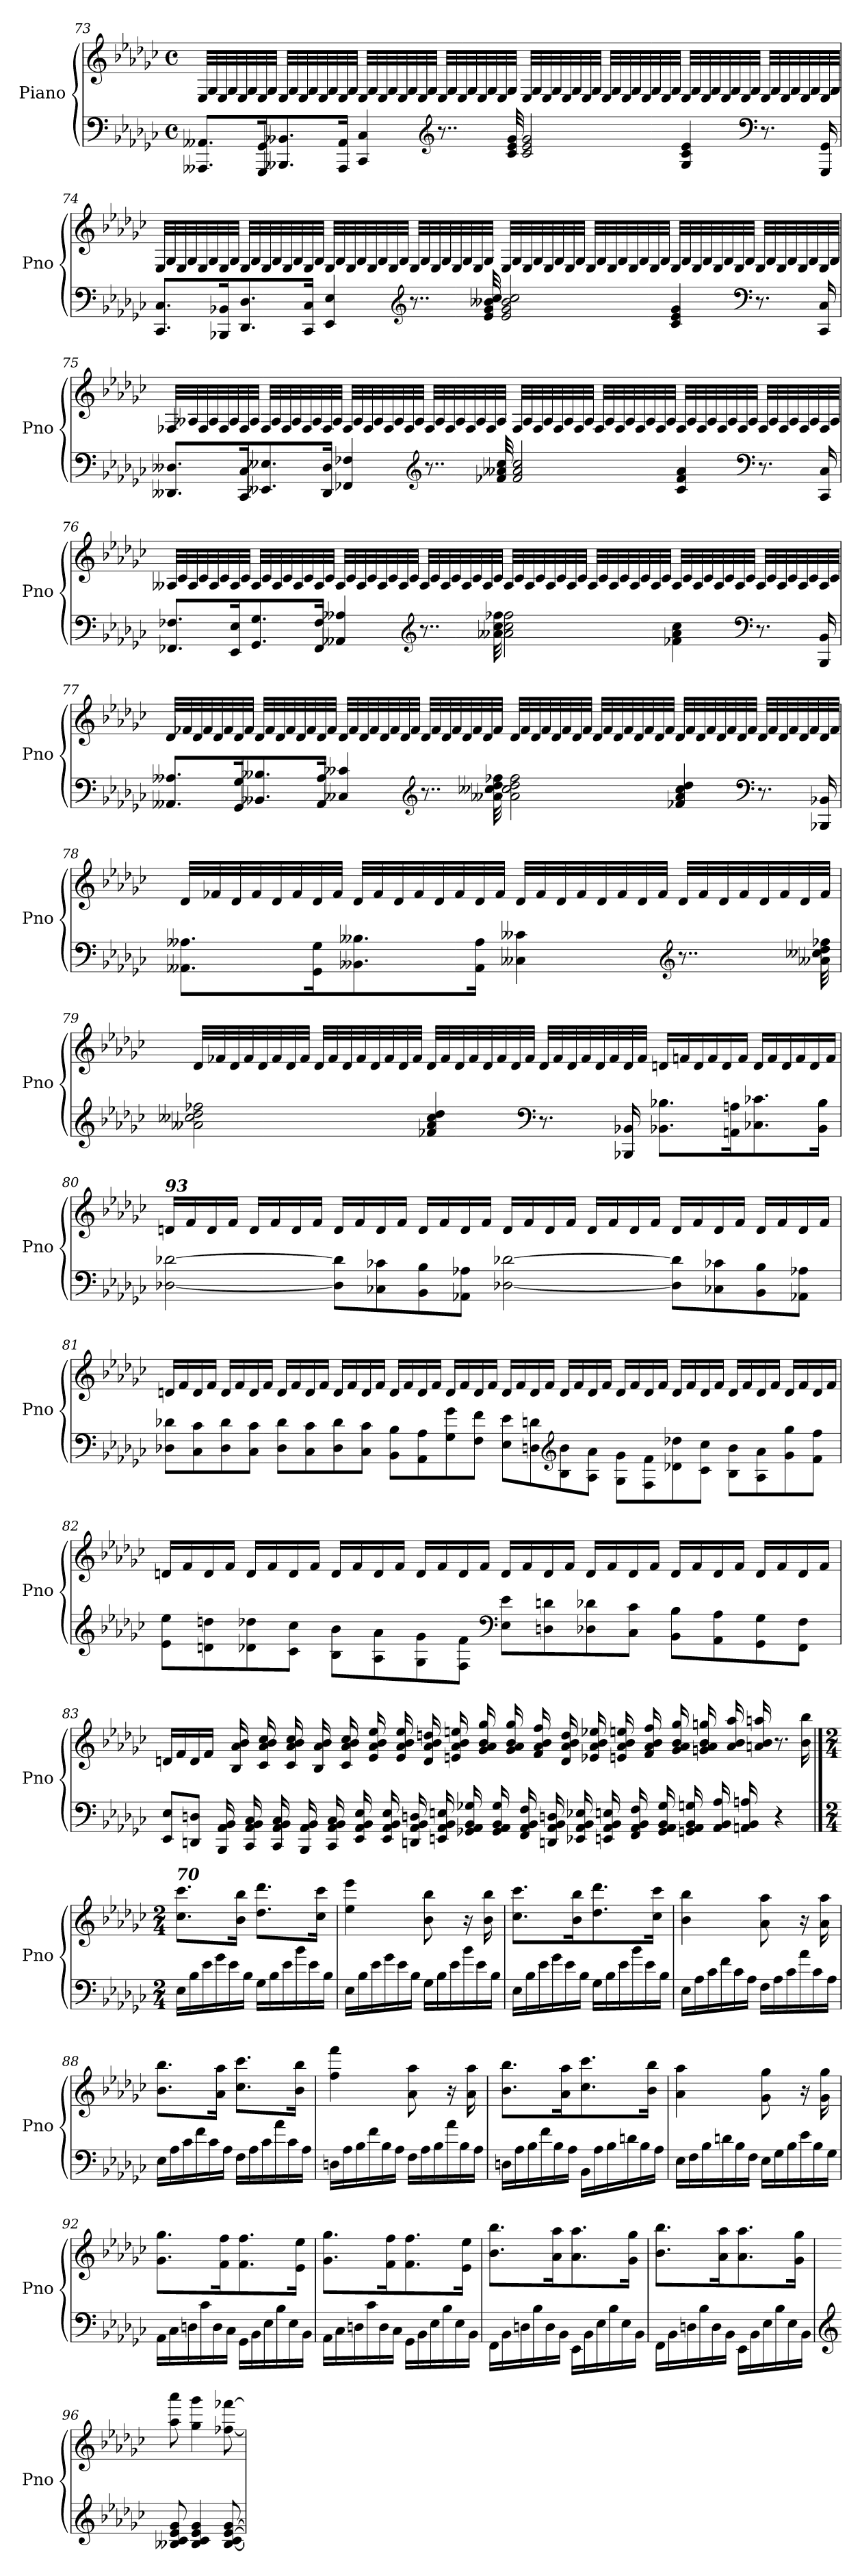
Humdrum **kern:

**kern	**kern
*part1	*part1
*staff2	*staff1
*I"Piano	*
*I'Pno	*
!!LO:PB:g=z
*clefF4	*clefG2
*k[b-e-a-d-g-c-]	*k[b-e-a-d-g-c-]
*M4/4	*M4/4
*met(c)	*met(c)
=73	=73
8.AAA--X/ 8.AA--X/L	32E-/LLL
.	32G-/
.	32E-/
.	32G-/
.	32E-/
.	32G-/
16GGG-/ 16GG-/K	32E-/
.	32G-/JJJ
8.BBB--X/ 8.BB--X/	32E-/LLL
.	32G-/
.	32E-/
.	32G-/
.	32E-/
.	32G-/
16AAA--/ 16AA--/Jk	32E-/
.	32G-/JJJ
4CC-/ 4C-/	32E-/LLL
.	32G-/
.	32E-/
.	32G-/
.	32E-/
.	32G-/
.	32E-/
.	32G-/JJJ
*clefG2	*
8..r	32E-/LLL
.	32G-/
.	32E-/
.	32G-/
.	32E-/
.	32G-/
.	32E-/
32c-/ 32e-/ 32g-/	32G-/JJJ
2c-/ 2e-/ 2g-/	32E-/LLL
.	32G-/
.	32E-/
.	32G-/
.	32E-/
.	32G-/
.	32E-/
.	32G-/JJJ
.	32E-/LLL
.	32G-/
.	32E-/
.	32G-/
.	32E-/
.	32G-/
.	32E-/
.	32G-/JJJ
4G-/ 4c-/ 4e-/	32E-/LLL
.	32G-/
.	32E-/
.	32G-/
.	32E-/
.	32G-/
.	32E-/
.	32G-/JJJ
*clefF4	*
8.r	32E-/LLL
.	32G-/
.	32E-/
.	32G-/
.	32E-/
.	32G-/
16GGG-/ 16GG-/	32E-/
.	32G-/JJJ
!!LO:LB:g=z
=74	=74
8.CC-/ 8.C-/L	32E-/LLL
.	32G-/
.	32E-/
.	32G-/
.	32E-/
.	32G-/
16BBB-X/ 16BB-X/K	32E-/
.	32G-/JJJ
8.DD-/ 8.D-/	32E-/LLL
.	32G-/
.	32E-/
.	32G-/
.	32E-/
.	32G-/
16CC-/ 16C-/Jk	32E-/
.	32G-/JJJ
4EE-/ 4E-/	32E-/LLL
.	32G-/
.	32E-/
.	32G-/
.	32E-/
.	32G-/
.	32E-/
.	32G-/JJJ
*clefG2	*
8..r	32E-/LLL
.	32G-/
.	32E-/
.	32G-/
.	32E-/
.	32G-/
.	32E-/
32e-/ 32g-/ 32b--X/ 32cc-/	32G-/JJJ
2e-/ 2g-/ 2b--/ 2cc-/	32E-/LLL
.	32G-/
.	32E-/
.	32G-/
.	32E-/
.	32G-/
.	32E-/
.	32G-/JJJ
.	32E-/LLL
.	32G-/
.	32E-/
.	32G-/
.	32E-/
.	32G-/
.	32E-/
.	32G-/JJJ
4c-/ 4e-/ 4g-/	32E-/LLL
.	32G-/
.	32E-/
.	32G-/
.	32E-/
.	32G-/
.	32E-/
.	32G-/JJJ
*clefF4	*
8.r	32E-/LLL
.	32G-/
.	32E-/
.	32G-/
.	32E-/
.	32G-/
16CC-/ 16C-/	32E-/
.	32G-/JJJ
!!LO:LB:g=z
=75	=75
8.DD--X/ 8.D--X/L	32F-X/LLL
.	32A--X/
.	32F-/
.	32A--/
.	32F-/
.	32A--/
16CC-/ 16C-/K	32F-/
.	32A--/JJJ
8.EE--X/ 8.E--X/	32F-/LLL
.	32A--/
.	32F-/
.	32A--/
.	32F-/
.	32A--/
16DD--/ 16D--/Jk	32F-/
.	32A--/JJJ
4FF-X/ 4F-X/	32F-/LLL
.	32A--/
.	32F-/
.	32A--/
.	32F-/
.	32A--/
.	32F-/
.	32A--/JJJ
*clefG2	*
8..r	32F-/LLL
.	32A--/
.	32F-/
.	32A--/
.	32F-/
.	32A--/
.	32F-/
32f-X/ 32a--X/ 32cc-/	32A--/JJJ
2f-/ 2a--/ 2cc-/	32F-/LLL
.	32A--/
.	32F-/
.	32A--/
.	32F-/
.	32A--/
.	32F-/
.	32A--/JJJ
.	32F-/LLL
.	32A--/
.	32F-/
.	32A--/
.	32F-/
.	32A--/
.	32F-/
.	32A--/JJJ
4c-/ 4f-/ 4a--/	32F-/LLL
.	32A--/
.	32F-/
.	32A--/
.	32F-/
.	32A--/
.	32F-/
.	32A--/JJJ
*clefF4	*
8.r	32F-/LLL
.	32A--/
.	32F-/
.	32A--/
.	32F-/
.	32A--/
16CC-/ 16C-/	32F-/
.	32A--/JJJ
!!LO:LB:g=z
=76	=76
8.FF-X/ 8.F-X/L	32A--X/LLL
.	32c-/
.	32A--/
.	32c-/
.	32A--/
.	32c-/
16EE-/ 16E-/K	32A--/
.	32c-/JJJ
8.GG-/ 8.G-/	32A--/LLL
.	32c-/
.	32A--/
.	32c-/
.	32A--/
.	32c-/
16FF-/ 16F-/Jk	32A--/
.	32c-/JJJ
4AA--X/ 4A--X/	32A--/LLL
.	32c-/
.	32A--/
.	32c-/
.	32A--/
.	32c-/
.	32A--/
.	32c-/JJJ
*clefG2	*
8..r	32A--/LLL
.	32c-/
.	32A--/
.	32c-/
.	32A--/
.	32c-/
.	32A--/
32a--X\ 32cc-\ 32ff-X\	32c-/JJJ
2a--\ 2cc-\ 2ff-\	32A--/LLL
.	32c-/
.	32A--/
.	32c-/
.	32A--/
.	32c-/
.	32A--/
.	32c-/JJJ
.	32A--/LLL
.	32c-/
.	32A--/
.	32c-/
.	32A--/
.	32c-/
.	32A--/
.	32c-/JJJ
4f-X\ 4a--\ 4cc-\	32A--/LLL
.	32c-/
.	32A--/
.	32c-/
.	32A--/
.	32c-/
.	32A--/
.	32c-/JJJ
*clefF4	*
8.r	32A--/LLL
.	32c-/
.	32A--/
.	32c-/
.	32A--/
.	32c-/
16BBB-/ 16BB-/	32A--/
.	32c-/JJJ
!!LO:LB:g=z
=77	=77
8.AA--X/ 8.A--X/L	32d-/LLL
.	32f-X/
.	32d-/
.	32f-/
.	32d-/
.	32f-/
16GG-/ 16G-/K	32d-/
.	32f-/JJJ
8.BB--X/ 8.B--X/	32d-/LLL
.	32f-/
.	32d-/
.	32f-/
.	32d-/
.	32f-/
16AA--/ 16A--/Jk	32d-/
.	32f-/JJJ
4C--X/ 4c--X/	32d-/LLL
.	32f-/
.	32d-/
.	32f-/
.	32d-/
.	32f-/
.	32d-/
.	32f-/JJJ
*clefG2	*
8..r	32d-/LLL
.	32f-/
.	32d-/
.	32f-/
.	32d-/
.	32f-/
.	32d-/
32a--X\ 32cc--X\ 32dd-\ 32ff-X\	32f-/JJJ
2a--\ 2cc--\ 2dd-\ 2ff-\	32d-/LLL
.	32f-/
.	32d-/
.	32f-/
.	32d-/
.	32f-/
.	32d-/
.	32f-/JJJ
.	32d-/LLL
.	32f-/
.	32d-/
.	32f-/
.	32d-/
.	32f-/
.	32d-/
.	32f-/JJJ
4f-X/ 4a--/ 4cc--/ 4dd-/	32d-/LLL
.	32f-/
.	32d-/
.	32f-/
.	32d-/
.	32f-/
.	32d-/
.	32f-/JJJ
*clefF4	*
8.r	32d-/LLL
.	32f-/
.	32d-/
.	32f-/
.	32d-/
.	32f-/
16BBB-X/ 16BB-X/	32d-/
.	32f-/JJJ
!!LO:LB:g=z
=78	=78
8.AA--X\ 8.A--X\L	32d-/LLL
.	32f-X/
.	32d-/
.	32f-/
.	32d-/
.	32f-/
16GG-\ 16G-\K	32d-/
.	32f-/JJJ
8.BB--X\ 8.B--X\	32d-/LLL
.	32f-/
.	32d-/
.	32f-/
.	32d-/
.	32f-/
16AA--\ 16A--\Jk	32d-/
.	32f-/JJJ
4C--X\ 4c--X\	32d-/LLL
.	32f-/
.	32d-/
.	32f-/
.	32d-/
.	32f-/
.	32d-/
.	32f-/JJJ
*clefG2	*
8..r	32d-/LLL
.	32f-/
.	32d-/
.	32f-/
.	32d-/
.	32f-/
.	32d-/
32a--X\ 32cc--X\ 32dd-\ 32ff-X\	32f-/JJJ
!!LO:PB:g=z
=79	=79
2a--X\ 2cc--X\ 2dd-\ 2ff-X\	32d-/LLL
.	32f-X/
.	32d-/
.	32f-/
.	32d-/
.	32f-/
.	32d-/
.	32f-/JJJ
.	32d-/LLL
.	32f-/
.	32d-/
.	32f-/
.	32d-/
.	32f-/
.	32d-/
.	32f-/JJJ
4f-X/ 4a--/ 4cc--/ 4dd-/	32d-/LLL
.	32f-/
.	32d-/
.	32f-/
.	32d-/
.	32f-/
.	32d-/
.	32f-/JJJ
*clefF4	*
8.r	32d-/LLL
.	32f-/
.	32d-/
.	32f-/
.	32d-/
.	32f-/
16BBB-X/ 16BB-X/	32d-/
.	32f-/JJJ
*	*Xtuplet
8.BB-X\ 8.B-X\L	24dn/LL
.	24fn/
.	24d/
.	24f/
.	24d/
16AAn\ 16An\K	.
.	24f/JJ
8.C-X\ 8.c-X\	24d/LL
.	24f/
.	24d/
.	24f/
.	24d/
16BB-\ 16B-\Jk	.
.	24f/JJ
!!LO:LB:g=z
=80	=80
!	!LO:TX:a:Bi:t=93
[2D-X\ [2d-X\	16dn/LL
.	16f/
.	16d/
.	16f/JJ
.	16d/LL
.	16f/
.	16d/
.	16f/JJ
8D-\] 8d-\]L	16d/LL
.	16f/
8C-X\ 8c-X\	16d/
.	16f/JJ
8BB-\ 8B-\	16d/LL
.	16f/
8AA-X\ 8A-X\J	16d/
.	16f/JJ
[2D-X\ [2d-X\	16d/LL
.	16f/
.	16d/
.	16f/JJ
.	16d/LL
.	16f/
.	16d/
.	16f/JJ
8D-\] 8d-\]L	16d/LL
.	16f/
8C-X\ 8c-X\	16d/
.	16f/JJ
8BB-\ 8B-\	16d/LL
.	16f/
8AA-X\ 8A-X\J	16d/
.	16f/JJ
!!LO:LB:g=z
=81	=81
8D-X\ 8d-X\L	16dn/LL
.	16f/
8C-\ 8c-\	16d/
.	16f/JJ
8D-\ 8d-\	16d/LL
.	16f/
8C-\ 8c-\J	16d/
.	16f/JJ
8D-\ 8d-\L	16d/LL
.	16f/
8C-\ 8c-\	16d/
.	16f/JJ
8D-\ 8d-\	16d/LL
.	16f/
8C-\ 8c-\J	16d/
.	16f/JJ
8BB-\ 8B-\L	16d/LL
.	16f/
8AA-\ 8A-\	16d/
.	16f/JJ
8G-\ 8g-\	16d/LL
.	16f/
8F\ 8f\J	16d/
.	16f/JJ
8E-\ 8e-\L	16d/LL
.	16f/
8Dn\ 8dn\	16d/
.	16f/JJ
*clefG2	*
8B-\ 8b-\	16d/LL
.	16f/
8A-\ 8a-\J	16d/
.	16f/JJ
8G-\ 8g-\L	16d/LL
.	16f/
8F\ 8f\	16d/
.	16f/JJ
8d-X\ 8dd-X\	16d/LL
.	16f/
8c-\ 8cc-\J	16d/
.	16f/JJ
8B-\ 8b-\L	16d/LL
.	16f/
8A-\ 8a-\	16d/
.	16f/JJ
8g-\ 8gg-\	16d/LL
.	16f/
8f\ 8ff\J	16d/
.	16f/JJ
!!LO:LB:g=z
=82	=82
8e-\ 8ee-\L	16dn/LL
.	16f/
8dn\ 8ddn\	16d/
.	16f/JJ
8d-X\ 8dd-X\	16d/LL
.	16f/
8c-\ 8cc-\J	16d/
.	16f/JJ
8B-\ 8b-\L	16d/LL
.	16f/
8A-\ 8a-\	16d/
.	16f/JJ
8G-\ 8g-\	16d/LL
.	16f/
8F\ 8f\J	16d/
.	16f/JJ
*clefF4	*
8E-\ 8e-\L	16d/LL
.	16f/
8Dn\ 8dn\	16d/
.	16f/JJ
8D-X\ 8d-X\	16d/LL
.	16f/
8C-\ 8c-\J	16d/
.	16f/JJ
8BB-\ 8B-\L	16d/LL
.	16f/
8AA-\ 8A-\	16d/
.	16f/JJ
8GG-\ 8G-\	16d/LL
.	16f/
8FF\ 8F\J	16d/
.	16f/JJ
!!LO:LB:g=z
=83	=83
8EE-/ 8E-/L	16dn/LL
.	16f/
8DDn/ 8Dn/J	16d/
.	16f/JJ
16BBB-/ 16AA-/ 16BB-/	16ryy
16ryy	16B-/ 16a-/ 16b-/
16CC-/ 16AA-/ 16BB-/ 16C-/	16ryy
16ryy	16c-/ 16a-/ 16b-/ 16cc-/
16CC-/ 16AA-/ 16BB-/ 16C-/	16ryy
16ryy	16c-/ 16a-/ 16b-/ 16cc-/
16BBB-/ 16AA-/ 16BB-/	16ryy
16ryy	16B-/ 16a-/ 16b-/
16CC-/ 16AA-/ 16BB-/ 16C-/	16ryy
16ryy	16c-/ 16a-/ 16b-/ 16cc-/
16EE-/ 16AA-/ 16BB-/ 16E-/	16ryy
16ryy	16e-/ 16a-/ 16b-/ 16ee-/
16EE-/ 16AA-/ 16BB-/ 16E-/	16ryy
16ryy	16e-/ 16a-/ 16b-/ 16ee-/
16DDn/ 16AA-/ 16BB-/ 16Dn/	16ryy
16ryy	16d/ 16a-/ 16b-/ 16ddn/
16EEn/ 16AA-/ 16BB-/ 16En/	16ryy
16ryy	16en/ 16a-/ 16b-/ 16een/
16GG-X/ 16AA-/ 16BB-/ 16G-X/	16ryy
16ryy	16g-/ 16a-/ 16b-/ 16gg-/
16GG-/ 16AA-/ 16BB-/ 16G-/	16ryy
16ryy	16g-/ 16a-/ 16b-/ 16gg-/
16FF/ 16AA-/ 16BB-/ 16F/	16ryy
16ryy	16f/ 16a-/ 16b-/ 16ff/
16DDn/ 16AA-/ 16BB-/ 16Dn/	16ryy
16ryy	16d/ 16a-/ 16b-/ 16dd/
16EE-X/ 16AA-/ 16BB-/ 16E-X/	16ryy
16ryy	16e-X/ 16a-/ 16b-/ 16ee-X/
16EEn/ 16AA-/ 16BB-/ 16En/	16ryy
16ryy	16en/ 16a-/ 16b-/ 16een/
16FF/ 16AA-/ 16BB-/ 16F/	16ryy
16ryy	16f/ 16a-/ 16b-/ 16ff/
16GG-/ 16AA-/ 16BB-/ 16G-/	16ryy
16ryy	16g-/ 16a-/ 16b-/ 16gg-/
16GGn/ 16AA-/ 16BB-/ 16Gn/	16ryy
16ryy	16gn/ 16a-/ 16b-/ 16ggn/
16AA-/ 16BB-/ 16A-/	16ryy
16ryy	16a-/ 16b-/ 16aa-/
16AAn/ 16BB-/ 16An/	16ryy
16ryy	16an/ 16b-/ 16aan/
4r	8.r
.	16b-\ 16bb-\
!!LO:LB:g=z
==84	==84
*M2/4	*M2/4
*Xtuplet	*
!	!LO:TX:a:Bi:t=70
24E-\LL	8.cc-\ 8.ccc-\L
24B-\	.
24e-\	.
24g-\	.
24e-\	.
.	16b-\ 16bb-\Jk
24B-\JJ	.
24G-\LL	8.dd-\ 8.ddd-\L
24B-\	.
24e-\	.
24b-\	.
24e-\	.
.	16cc-\ 16ccc-\Jk
24B-\JJ	.
=85	=85
24E-\LL	4ee-\ 4eee-\
24B-\	.
24e-\	.
24g-\	.
24e-\	.
24B-\JJ	.
24G-\LL	8b-\ 8bb-\
24B-\	.
24e-\	.
24b-\	16r
24e-\	.
.	16b-\ 16bb-\
24B-\JJ	.
=86	=86
24E-\LL	8.cc-\ 8.ccc-\L
24B-\	.
24e-\	.
24g-\	.
24e-\	.
.	16b-\ 16bb-\K
24B-\JJ	.
24G-\LL	8.dd-\ 8.ddd-\
24B-\	.
24e-\	.
24b-\	.
24e-\	.
.	16cc-\ 16ccc-\Jk
24B-\JJ	.
=87	=87
24E-\LL	4b-\ 4bb-\
24A-\	.
24c-\	.
24f\	.
24c-\	.
24A-\JJ	.
24F\LL	8a-\ 8aa-\
24A-\	.
24c-\	.
24a-\	16r
24c-\	.
.	16a-\ 16aa-\
24A-\JJ	.
!!LO:PB:g=z
=88	=88
24E-\LL	8.b-\ 8.bb-\L
24A-\	.
24c-\	.
24f\	.
24c-\	.
.	16a-\ 16aa-\Jk
24A-\JJ	.
24F\LL	8.cc-\ 8.ccc-\L
24A-\	.
24c-\	.
24a-\	.
24c-\	.
.	16b-\ 16bb-\Jk
24A-\JJ	.
=89	=89
24Dn\LL	4ff\ 4fff\
24A-\	.
24B-\	.
24f\	.
24B-\	.
24A-\JJ	.
24F\LL	8a-\ 8aa-\
24A-\	.
24B-\	.
24a-\	16r
24B-\	.
.	16a-\ 16aa-\
24A-\JJ	.
=90	=90
24Dn\LL	8.b-\ 8.bb-\L
24A-\	.
24B-\	.
24f\	.
24B-\	.
.	16a-\ 16aa-\K
24A-\JJ	.
24BB-\LL	8.cc-\ 8.ccc-\
24A-\	.
24B-\	.
24dn\	.
24B-\	.
.	16b-\ 16bb-\Jk
24A-\JJ	.
=91	=91
24E-\LL	4a-\ 4aa-\
24F\	.
24B-\	.
24dn\	.
24B-\	.
24F\JJ	.
24E-\LL	8g-\ 8gg-\
24G-\	.
24B-\	.
24e-\	16r
24B-\	.
.	16g-\ 16gg-\
24G-\JJ	.
!!LO:LB:g=z
=92	=92
24AA-\LL	8.g-\ 8.gg-\L
24C-\	.
24Dn\	.
24c-\	.
24D\	.
.	16f\ 16ff\K
24C-\JJ	.
24GG-\LL	8.f\ 8.ff\
24BB-\	.
24E-\	.
24B-\	.
24E-\	.
.	16e-\ 16ee-\Jk
24BB-\JJ	.
=93	=93
24AA-\LL	8.g-\ 8.gg-\L
24C-\	.
24Dn\	.
24c-\	.
24D\	.
.	16f\ 16ff\K
24C-\JJ	.
24GG-\LL	8.f\ 8.ff\
24BB-\	.
24E-\	.
24B-\	.
24E-\	.
.	16e-\ 16ee-\Jk
24BB-\JJ	.
=94	=94
24FF\LL	8.b-\ 8.bb-\L
24BB-\	.
24Dn\	.
24B-\	.
24D\	.
.	16a-\ 16aa-\K
24BB-\JJ	.
24EE-\LL	8.a-\ 8.aa-\
24BB-\	.
24E-\	.
24B-\	.
24E-\	.
.	16g-\ 16gg-\Jk
24BB-\JJ	.
=95	=95
24FF\LL	8.b-\ 8.bb-\L
24BB-\	.
24Dn\	.
24B-\	.
24D\	.
.	16a-\ 16aa-\K
24BB-\JJ	.
24EE-\LL	8.a-\ 8.aa-\
24BB-\	.
24E-\	.
24B-\	.
24E-\	.
.	16g-\ 16gg-\Jk
24BB-\JJ	.
!!LO:LB:g=z
=96	=96
*clefG2	*
8B--X/ 8c-/ 8e-/ 8g-/	8aa-\ 8aaa-\
4B--/ 4c-/ 4e-/ 4g-/	4gg-\ 4ggg-\
[8B--/ [8c-/ [8e-/ [8g-/	[8ff-X\ [8fff-X\
=	=
*-	*-
